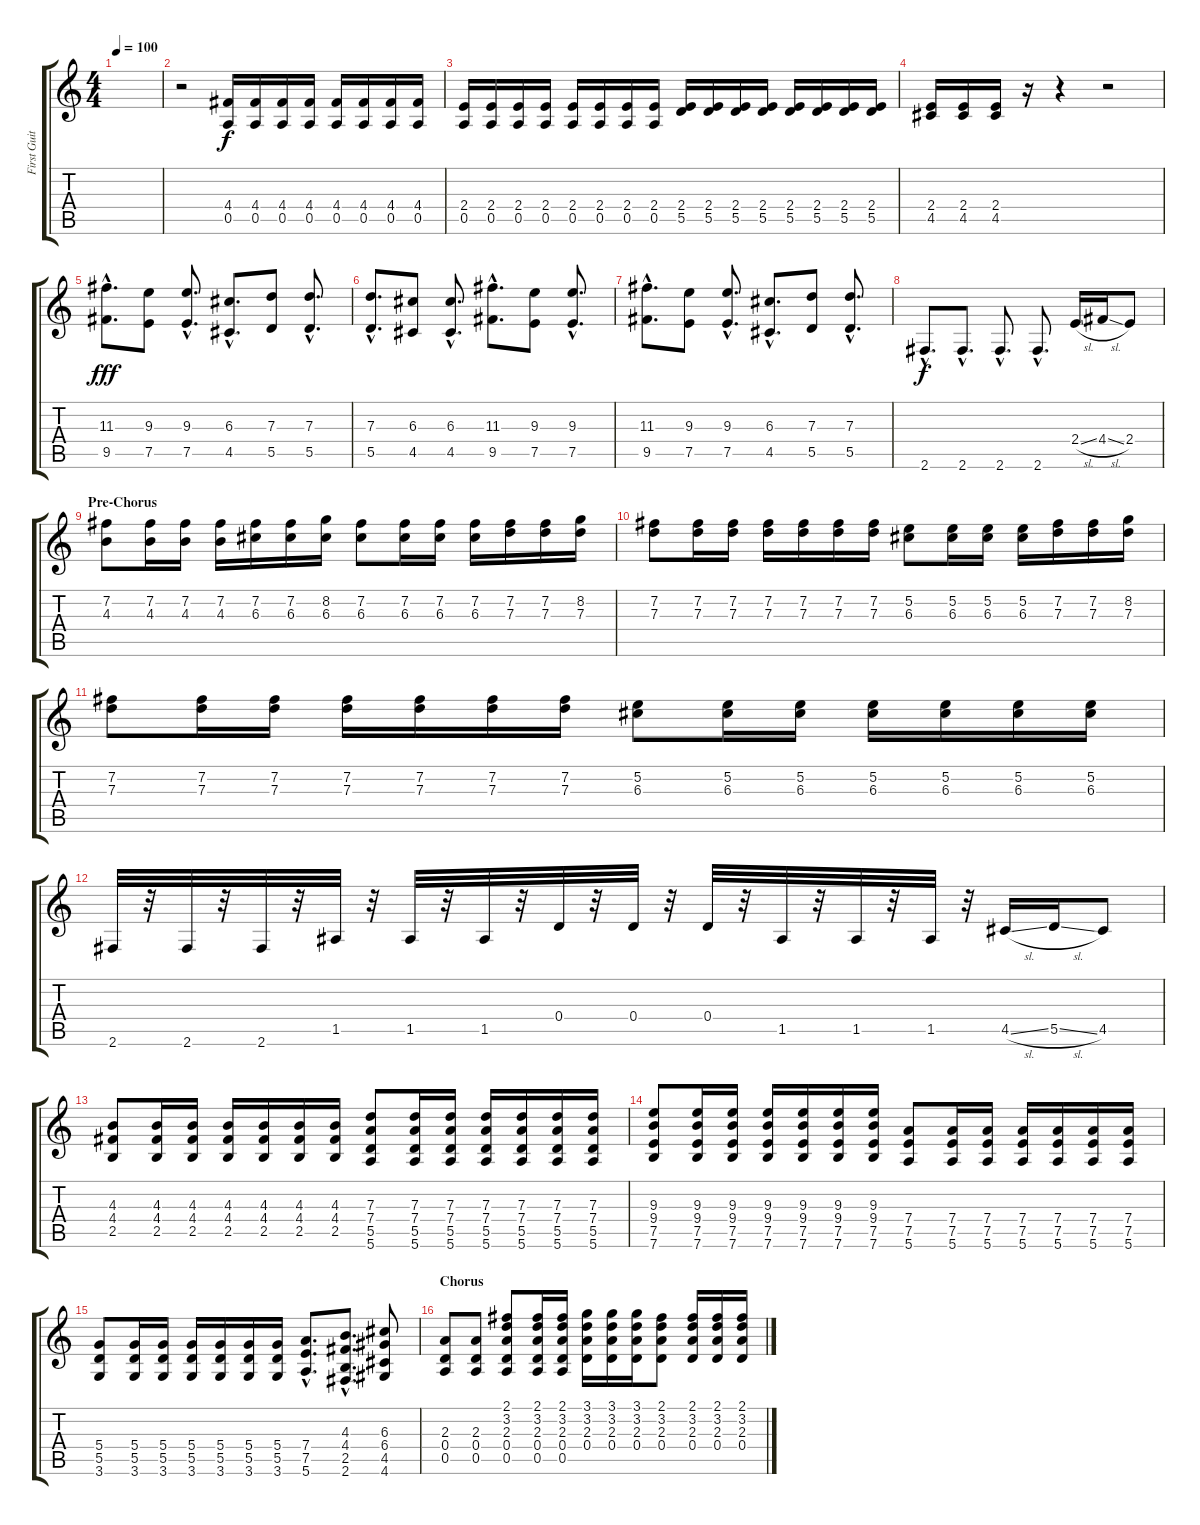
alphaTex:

\track ("First Guitar" "First Guit") {instrument distortionguitar}
\staff {score tabs}
\tuning (E4 B3 G3 D3 A2 E2) {hide}
\ts (4 4)
\tempo 100
\clef g2
\ks c
|
r.2 (4.4 0.5).16 (4.4 0.5).16 (4.4 0.5).16 (4.4 0.5).16 (4.4 0.5).16 (4.4 0.5).16 (4.4 0.5).16 (4.4 0.5).16 |
(2.4 0.5).16 (2.4 0.5).16 (2.4 0.5).16 (2.4 0.5).16 (2.4 0.5).16 (2.4 0.5).16 (2.4 0.5).16 (2.4 0.5).16 (2.4 5.5).16 (2.4 5.5).16 (2.4 5.5).16 (2.4 5.5).16 (2.4 5.5).16 (2.4 5.5).16 (2.4 5.5).16 (2.4 5.5).16 |
(2.4 4.5).16 (2.4 4.5).16 (2.4 4.5).16 r.16 r.4 r.2 |
(11.3{hac} 9.5{hac}).8{d dy fff} (9.3 7.5).8 (9.3{hac} 7.5{hac}).8{d} (6.3{hac} 4.5{hac}).8{d} (7.3 5.5).8 (7.3{hac} 5.5{hac}).8{d} |
(7.3{hac} 5.5{hac}).8{d} (6.3 4.5).8 (6.3{hac} 4.5{hac}).8{d} (11.3{hac} 9.5{hac}).8{d} (9.3 7.5).8 (9.3{hac} 7.5{hac}).8{d} |
(11.3{hac} 9.5{hac}).8{d} (9.3 7.5).8 (9.3{hac} 7.5{hac}).8{d} (6.3{hac} 4.5{hac}).8{d} (7.3 5.5).8 (7.3{hac} 5.5{hac}).8{d} |
2.6{hac}.8{d dy f} 2.6{hac}.8{d} 2.6{hac}.8{d} 2.6{hac}.8{d} 2.4{sl}.16 4.4{sl}.16 2.4.8 |
\section ("" "Pre-Chorus")
(7.2 4.3).8 (7.2 4.3).16 (7.2 4.3).16 (7.2 4.3).16 (7.2 6.3).16 (7.2 6.3).16 (8.2 6.3).16 (7.2 6.3).8 (7.2 6.3).16 (7.2 6.3).16 (7.2 6.3).16 (7.2 7.3).16 (7.2 7.3).16 (8.2 7.3).16 |
(7.2 7.3).8 (7.2 7.3).16 (7.2 7.3).16 (7.2 7.3).16 (7.2 7.3).16 (7.2 7.3).16 (7.2 7.3).16 (5.2 6.3).8 (5.2 6.3).16 (5.2 6.3).16 (5.2 6.3).16 (7.2 7.3).16 (7.2 7.3).16 (8.2 7.3).16 |
(7.2 7.3).8 (7.2 7.3).16 (7.2 7.3).16 (7.2 7.3).16 (7.2 7.3).16 (7.2 7.3).16 (7.2 7.3).16 (5.2 6.3).8 (5.2 6.3).16 (5.2 6.3).16 (5.2 6.3).16 (5.2 6.3).16 (5.2 6.3).16 (5.2 6.3).16 |
2.6.32 r.32 2.6.32 r.32 2.6.32 r.32 1.5.32 r.32 1.5.32 r.32 1.5.32 r.32 0.4.32 r.32 0.4.32 r.32 0.4.32 r.32 1.5.32 r.32 1.5.32 r.32 1.5.32 r.32 4.5{sl}.16 5.5{sl}.16 4.5.8 |
(4.3 4.4 2.5).8 (4.3 4.4 2.5).16 (4.3 4.4 2.5).16 (4.3 4.4 2.5).16 (4.3 4.4 2.5).16 (4.3 4.4 2.5).16 (4.3 4.4 2.5).16 (7.3 7.4 5.5 5.6).8 (7.3 7.4 5.5 5.6).16 (7.3 7.4 5.5 5.6).16 (7.3 7.4 5.5 5.6).16 (7.3 7.4 5.5 5.6).16 (7.3 7.4 5.5 5.6).16 (7.3 7.4 5.5 5.6).16 |
(9.3 9.4 7.5 7.6).8 (9.3 9.4 7.5 7.6).16 (9.3 9.4 7.5 7.6).16 (9.3 9.4 7.5 7.6).16 (9.3 9.4 7.5 7.6).16 (9.3 9.4 7.5 7.6).16 (9.3 9.4 7.5 7.6).16 (7.4 7.5 5.6).8 (7.4 7.5 5.6).16 (7.4 7.5 5.6).16 (7.4 7.5 5.6).16 (7.4 7.5 5.6).16 (7.4 7.5 5.6).16 (7.4 7.5 5.6).16 |
(5.4 5.5 3.6).8 (5.4 5.5 3.6).16 (5.4 5.5 3.6).16 (5.4 5.5 3.6).16 (5.4 5.5 3.6).16 (5.4 5.5 3.6).16 (5.4 5.5 3.6).16 (7.4{hac} 7.5{hac} 5.6{hac}).8{d} (4.3{hac} 4.4{hac} 2.5{hac} 2.6{hac}).8{d} (6.3 6.4 4.5 4.6).8 |
\section ("" "Chorus")
(2.3 0.4 0.5).8 (2.3 0.4 0.5).8 (2.1 3.2 2.3 0.4 0.5).8 (2.1 3.2 2.3 0.4 0.5).16 (2.1 3.2 2.3 0.4 0.5).16 (3.1 3.2 2.3 0.4).16 (3.1 3.2 2.3 0.4).16 (3.1 3.2 2.3 0.4).16 (2.1 3.2 2.3 0.4).8 (2.1 3.2 2.3 0.4).16 (2.1 3.2 2.3 0.4).16 (2.1 3.2 2.3 0.4).16
